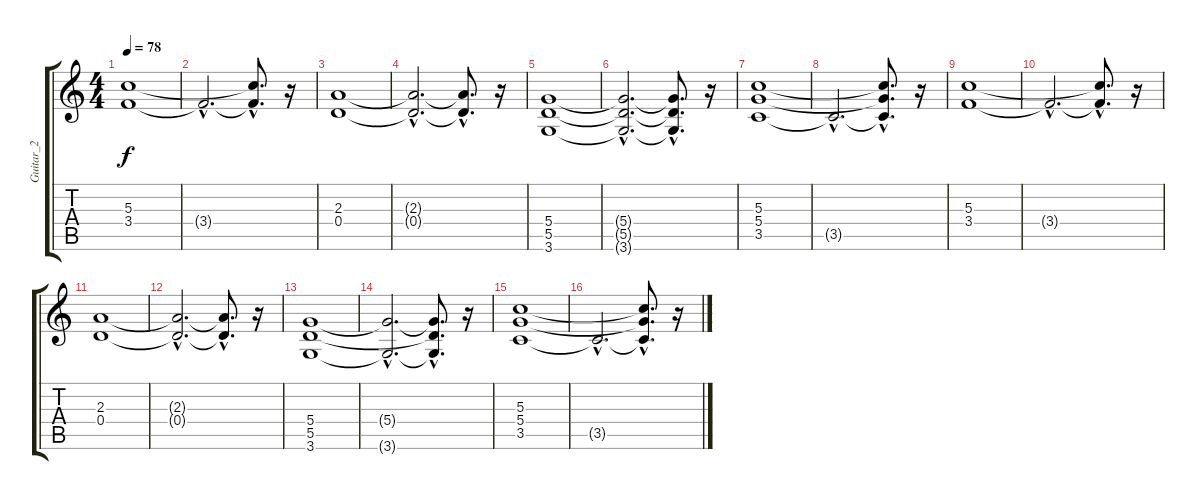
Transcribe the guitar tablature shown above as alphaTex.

\track ("Guitar_2" "Guitar_2") {instrument distortionguitar}
\staff {score tabs}
\tuning (E4 B3 G3 D3 A2 E2) {hide}
\ts (4 4)
\tempo 78
\clef g2
\ks c
(5.3 3.4).1{dy f} |
3.4{hac t}.2{d} (5.3{hac t} 3.4{hac t}).8{d} r.16 |
(2.3 0.4).1 |
(2.3{hac t} 0.4{hac t}).2{d} (2.3{hac t} 0.4{hac t}).8{d} r.16 |
(5.4 5.5 3.6).1 |
(5.4{hac t} 5.5{hac t} 3.6{hac t}).2{d} (5.4{hac t} 5.5{hac t} 3.6{hac t}).8{d} r.16 |
(5.3 5.4 3.5).1 |
3.5{hac t}.2{d} (5.3{hac t} 5.4{hac t} 3.5{hac t}).8{d} r.16 |
(5.3 3.4).1 |
3.4{hac t}.2{d} (5.3{hac t} 3.4{hac t}).8{d} r.16 |
(2.3 0.4).1 |
(2.3{hac t} 0.4{hac t}).2{d} (2.3{hac t} 0.4{hac t}).8{d} r.16 |
(5.4 5.5 3.6).1 |
(5.4{hac t} 3.6{hac t}).2{d} (5.4{hac t} 5.5{hac t} 3.6{hac t}).8{d} r.16 |
(5.3 5.4 3.5).1 |
3.5{hac t}.2{d} (5.3{hac t} 5.4{hac t} 3.5{hac t}).8{d} r.16
